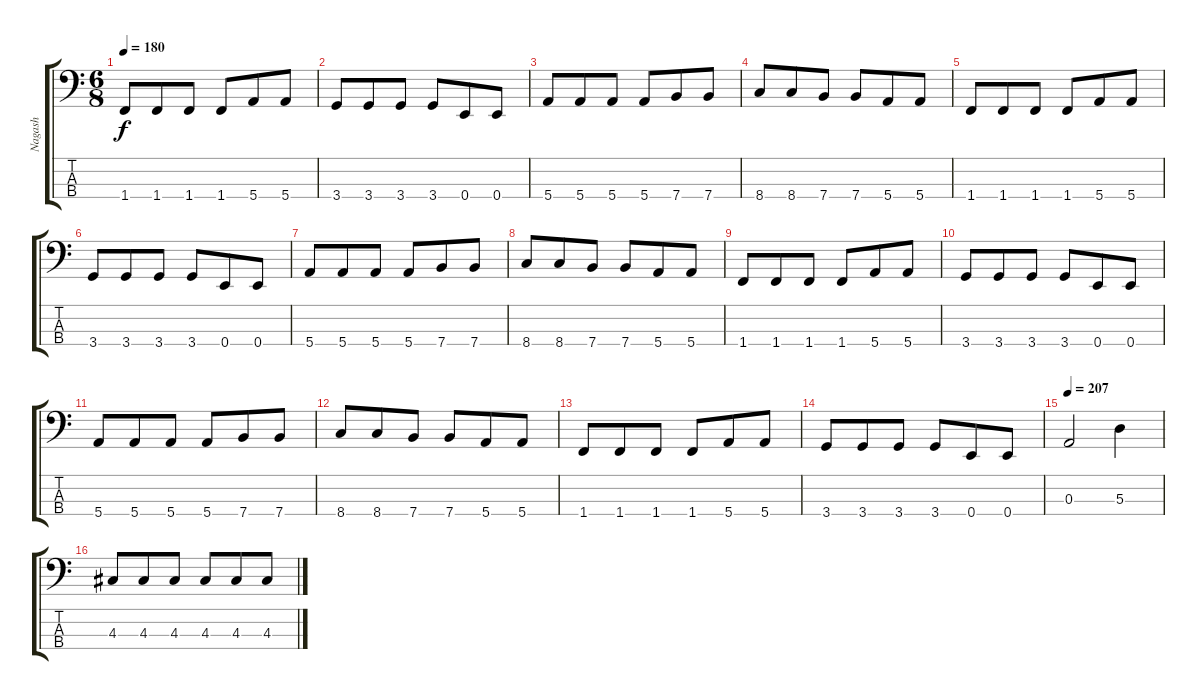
\track ("Nagash" "Nagash") {instrument electricbassfinger}
\staff {score tabs}
\tuning (G2 D2 A1 E1) {hide}
\ts (6 8)
\tempo 180
\clef f4
\ks c
1.4.8{dy f} 1.4.8 1.4.8 1.4.8 5.4.8 5.4.8 |
3.4.8 3.4.8 3.4.8 3.4.8 0.4.8 0.4.8 |
5.4.8 5.4.8 5.4.8 5.4.8 7.4.8 7.4.8 |
8.4.8 8.4.8 7.4.8 7.4.8 5.4.8 5.4.8 |
1.4.8 1.4.8 1.4.8 1.4.8 5.4.8 5.4.8 |
3.4.8 3.4.8 3.4.8 3.4.8 0.4.8 0.4.8 |
5.4.8 5.4.8 5.4.8 5.4.8 7.4.8 7.4.8 |
8.4.8 8.4.8 7.4.8 7.4.8 5.4.8 5.4.8 |
1.4.8 1.4.8 1.4.8 1.4.8 5.4.8 5.4.8 |
3.4.8 3.4.8 3.4.8 3.4.8 0.4.8 0.4.8 |
5.4.8 5.4.8 5.4.8 5.4.8 7.4.8 7.4.8 |
8.4.8 8.4.8 7.4.8 7.4.8 5.4.8 5.4.8 |
1.4.8 1.4.8 1.4.8 1.4.8 5.4.8 5.4.8 |
3.4.8 3.4.8 3.4.8 3.4.8 0.4.8 0.4.8 |
\tempo 207
0.3.2 5.3.4 |
4.3.8 4.3.8 4.3.8 4.3.8 4.3.8 4.3.8
